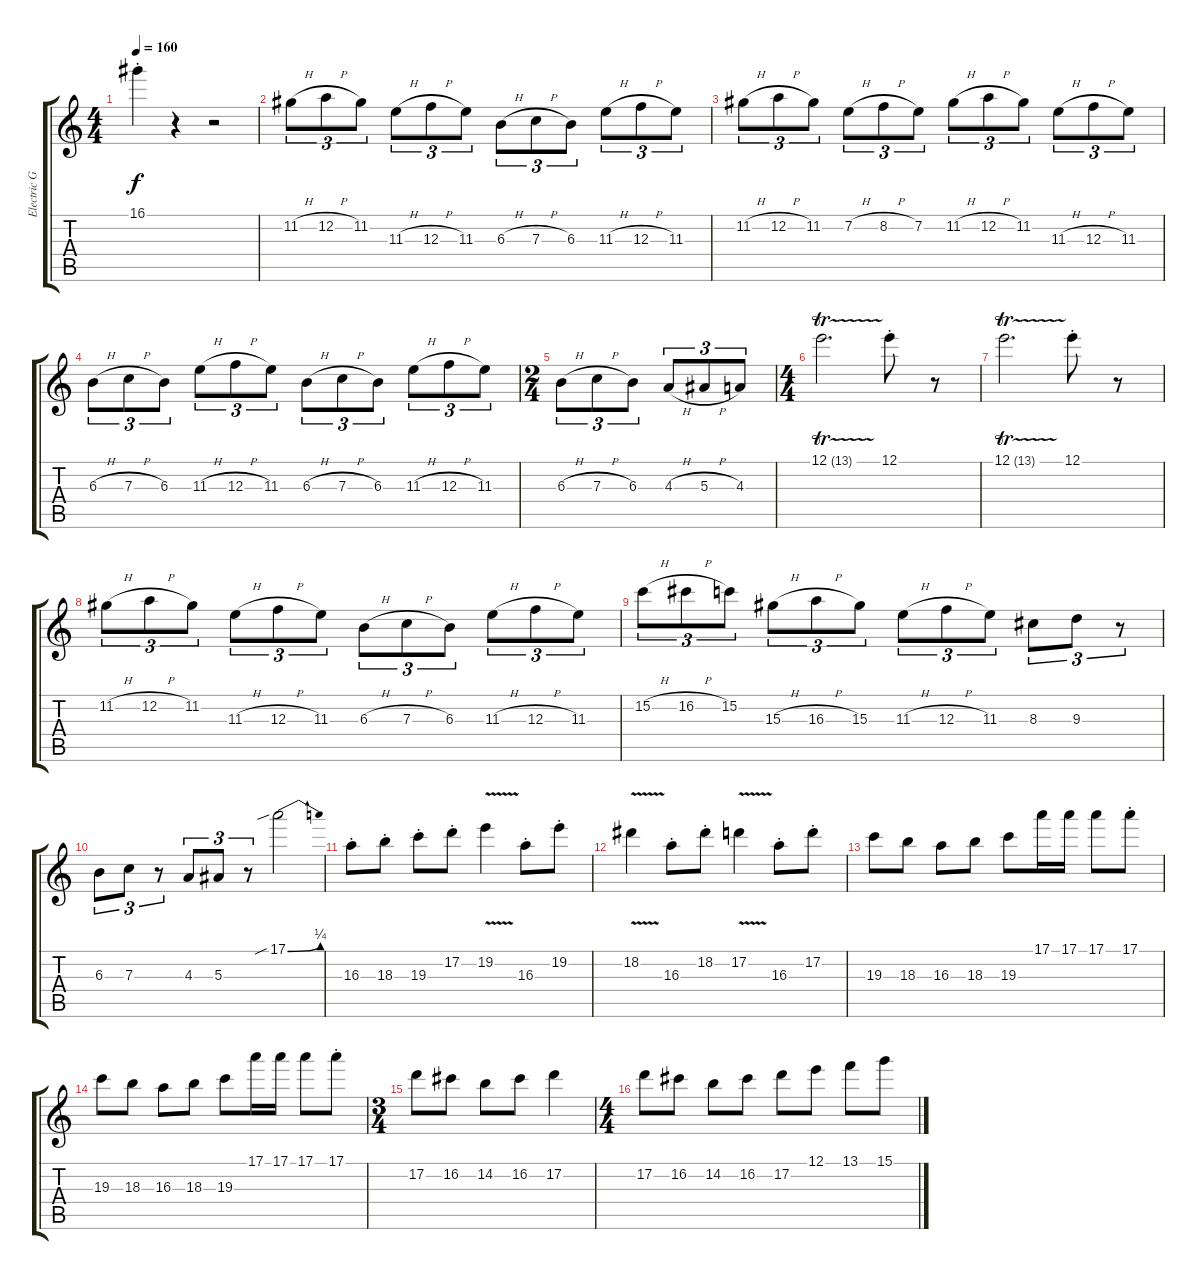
\track ("Electric Guitar" "Electric G") {instrument distortionguitar}
\staff {score tabs}
\tuning (E4 A3 F3 C3 G2 A2) {hide}
\ts (4 4)
\tempo 160
\clef g2
\ks c
16.1{st}.4{dy f} r.4 r.2 |
11.2{h}.8{tu (3 2)} 12.2{h}.8{tu (3 2)} 11.2.8{tu (3 2)} 11.3{h}.8{tu (3 2)} 12.3{h}.8{tu (3 2)} 11.3.8{tu (3 2)} 6.3{h}.8{tu (3 2)} 7.3{h}.8{tu (3 2)} 6.3.8{tu (3 2)} 11.3{h}.8{tu (3 2)} 12.3{h}.8{tu (3 2)} 11.3.8{tu (3 2)} |
11.2{h}.8{tu (3 2)} 12.2{h}.8{tu (3 2)} 11.2.8{tu (3 2)} 7.2{h}.8{tu (3 2)} 8.2{h}.8{tu (3 2)} 7.2.8{tu (3 2)} 11.2{h}.8{tu (3 2)} 12.2{h}.8{tu (3 2)} 11.2.8{tu (3 2)} 11.3{h}.8{tu (3 2)} 12.3{h}.8{tu (3 2)} 11.3.8{tu (3 2)} |
6.3{h}.8{tu (3 2)} 7.3{h}.8{tu (3 2)} 6.3.8{tu (3 2)} 11.3{h}.8{tu (3 2)} 12.3{h}.8{tu (3 2)} 11.3.8{tu (3 2)} 6.3{h}.8{tu (3 2)} 7.3{h}.8{tu (3 2)} 6.3.8{tu (3 2)} 11.3{h}.8{tu (3 2)} 12.3{h}.8{tu (3 2)} 11.3.8{tu (3 2)} |
\ts (2 4)
6.3{h}.8{tu (3 2)} 7.3{h}.8{tu (3 2)} 6.3.8{tu (3 2)} 4.3{h}.8{tu (3 2)} 5.3{h}.8{tu (3 2)} 4.3.8{tu (3 2)} |
\ts (4 4)
12.1{tr (13 16)}.2{d} 12.1{st}.8 r.8 |
12.1{tr (13 16)}.2{d} 12.1{st}.8 r.8 |
11.2{h}.8{tu (3 2)} 12.2{h}.8{tu (3 2)} 11.2.8{tu (3 2)} 11.3{h}.8{tu (3 2)} 12.3{h}.8{tu (3 2)} 11.3.8{tu (3 2)} 6.3{h}.8{tu (3 2)} 7.3{h}.8{tu (3 2)} 6.3.8{tu (3 2)} 11.3{h}.8{tu (3 2)} 12.3{h}.8{tu (3 2)} 11.3.8{tu (3 2)} |
15.2{h}.8{tu (3 2)} 16.2{h}.8{tu (3 2)} 15.2.8{tu (3 2)} 15.3{h}.8{tu (3 2)} 16.3{h}.8{tu (3 2)} 15.3.8{tu (3 2)} 11.3{h}.8{tu (3 2)} 12.3{h}.8{tu (3 2)} 11.3.8{tu (3 2)} 8.3.8{tu (3 2)} 9.3.8{tu (3 2)} r.8{tu (3 2)} |
6.3.8{tu (3 2)} 7.3.8{tu (3 2)} r.8{tu (3 2)} 4.3.8{tu (3 2)} 5.3.8{tu (3 2)} r.8{tu (3 2)} 17.1{be (bend 0 0 60 1) sib}.2 |
16.3{st}.8 18.3{st}.8 19.3{st}.8 17.2{st}.8 19.2{v}.4 16.3{st}.8 19.2{st}.8 |
18.2{v}.4 16.3{st}.8 18.2{st}.8 17.2{v}.4 16.3{st}.8 17.2{st}.8 |
19.3.8 18.3.8 16.3.8 18.3.8 19.3.8 17.1.16 17.1.16 17.1.8 17.1{st}.8 |
19.3.8 18.3.8 16.3.8 18.3.8 19.3.8 17.1.16 17.1.16 17.1.8 17.1{st}.8 |
\ts (3 4)
17.2.8 16.2.8 14.2.8 16.2.8 17.2.4 |
\ts (4 4)
17.2.8 16.2.8 14.2.8 16.2.8 17.2.8 12.1.8 13.1.8 15.1.8
